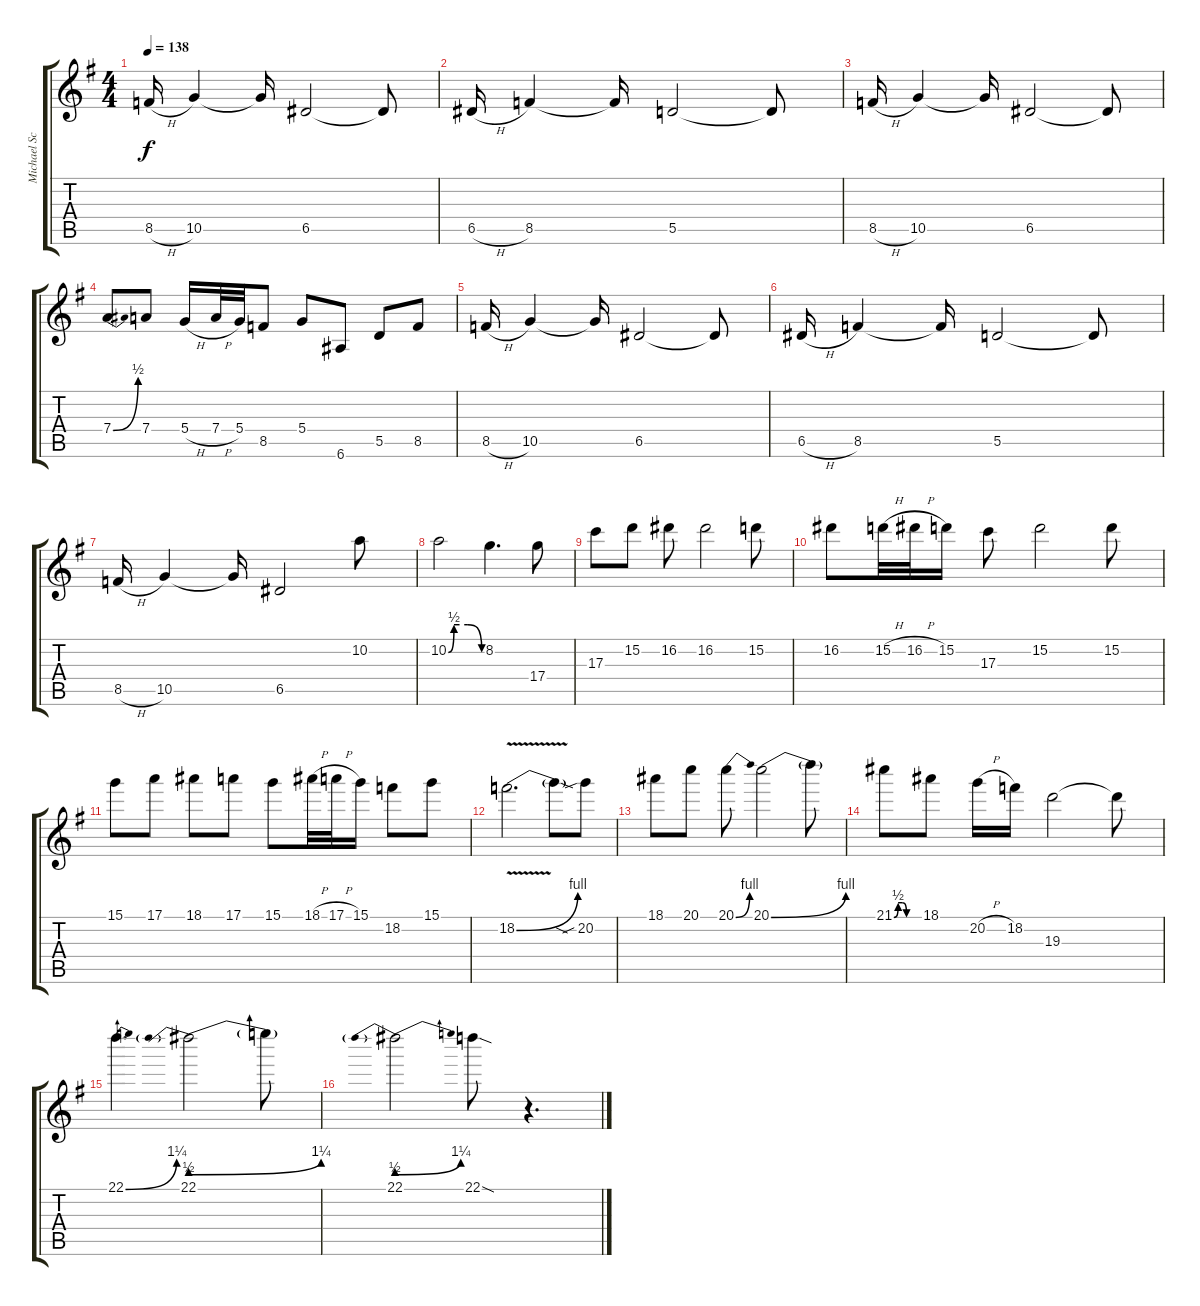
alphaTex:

\track ("Michael Schenker Guitar" "Michael Sc") {instrument distortionguitar}
\staff {score tabs}
\tuning (E4 B3 G3 D3 A2 E2) {hide}
\ts (4 4)
\tempo 138
\clef g2
\ks g
8.5{h}.16{dy f} 10.5.4 10.5{t}.16 6.5.2 6.5{t}.8 |
6.5{h}.16 8.5.4 8.5{t}.16 5.5.2 5.5{t}.8 |
8.5{h}.16 10.5.4 10.5{t}.16 6.5.2 6.5{t}.8 |
7.4{be (bend 0 0 60 2)}.8 7.4.8 5.4{h}.16 7.4{h}.32 5.4.32 8.5.8 5.4.8 6.6.8 5.5.8 8.5.8 |
8.5{h}.16 10.5.4 10.5{t}.16 6.5.2 6.5{t}.8 |
6.5{h}.16 8.5.4 8.5{t}.16 5.5.2 5.5{t}.8 |
8.5{h}.16 10.5.4 10.5{t}.16 6.5.2 10.2.8 |
10.2{be (custom 0 0 10 2 20 2 35 2 60 0)}.2 8.2.4{d} 17.4.8 |
17.3.8 15.2.8 16.2.8 16.2.2 15.2.8 |
16.2.8 15.2{h}.32 16.2{h}.32 15.2.16 17.3.8 15.2.2 15.2.8 |
15.1.8 17.1.8 18.1.8 17.1.8 15.1.8 18.1{h}.32 17.1{h}.32 15.1.16 18.2.8 15.1.8 |
18.2{be (bend 0 0 60 4) v}.2{d} 18.2{sod t}.8 20.2{sib}.8 |
18.1.8 20.1.8 20.1{be (bend 0 0 60 4)}.8 20.1{be (bend 0 0 60 4)}.2 20.1{t}.8 |
21.1{be (custom 0 0 10 2 20 2 30 0 60 0)}.8 18.1.8 20.2{h}.16 18.2.16 19.3.2 19.3{t}.8 |
22.1{be (bend 0 0 60 5)}.4{d} 22.1{be (prebendbend 0 2 60 5)}.2 22.1{t}.8 |
22.1{be (prebendbend 0 2 60 5)}.2 22.1{sod}.8 r.4{d}
